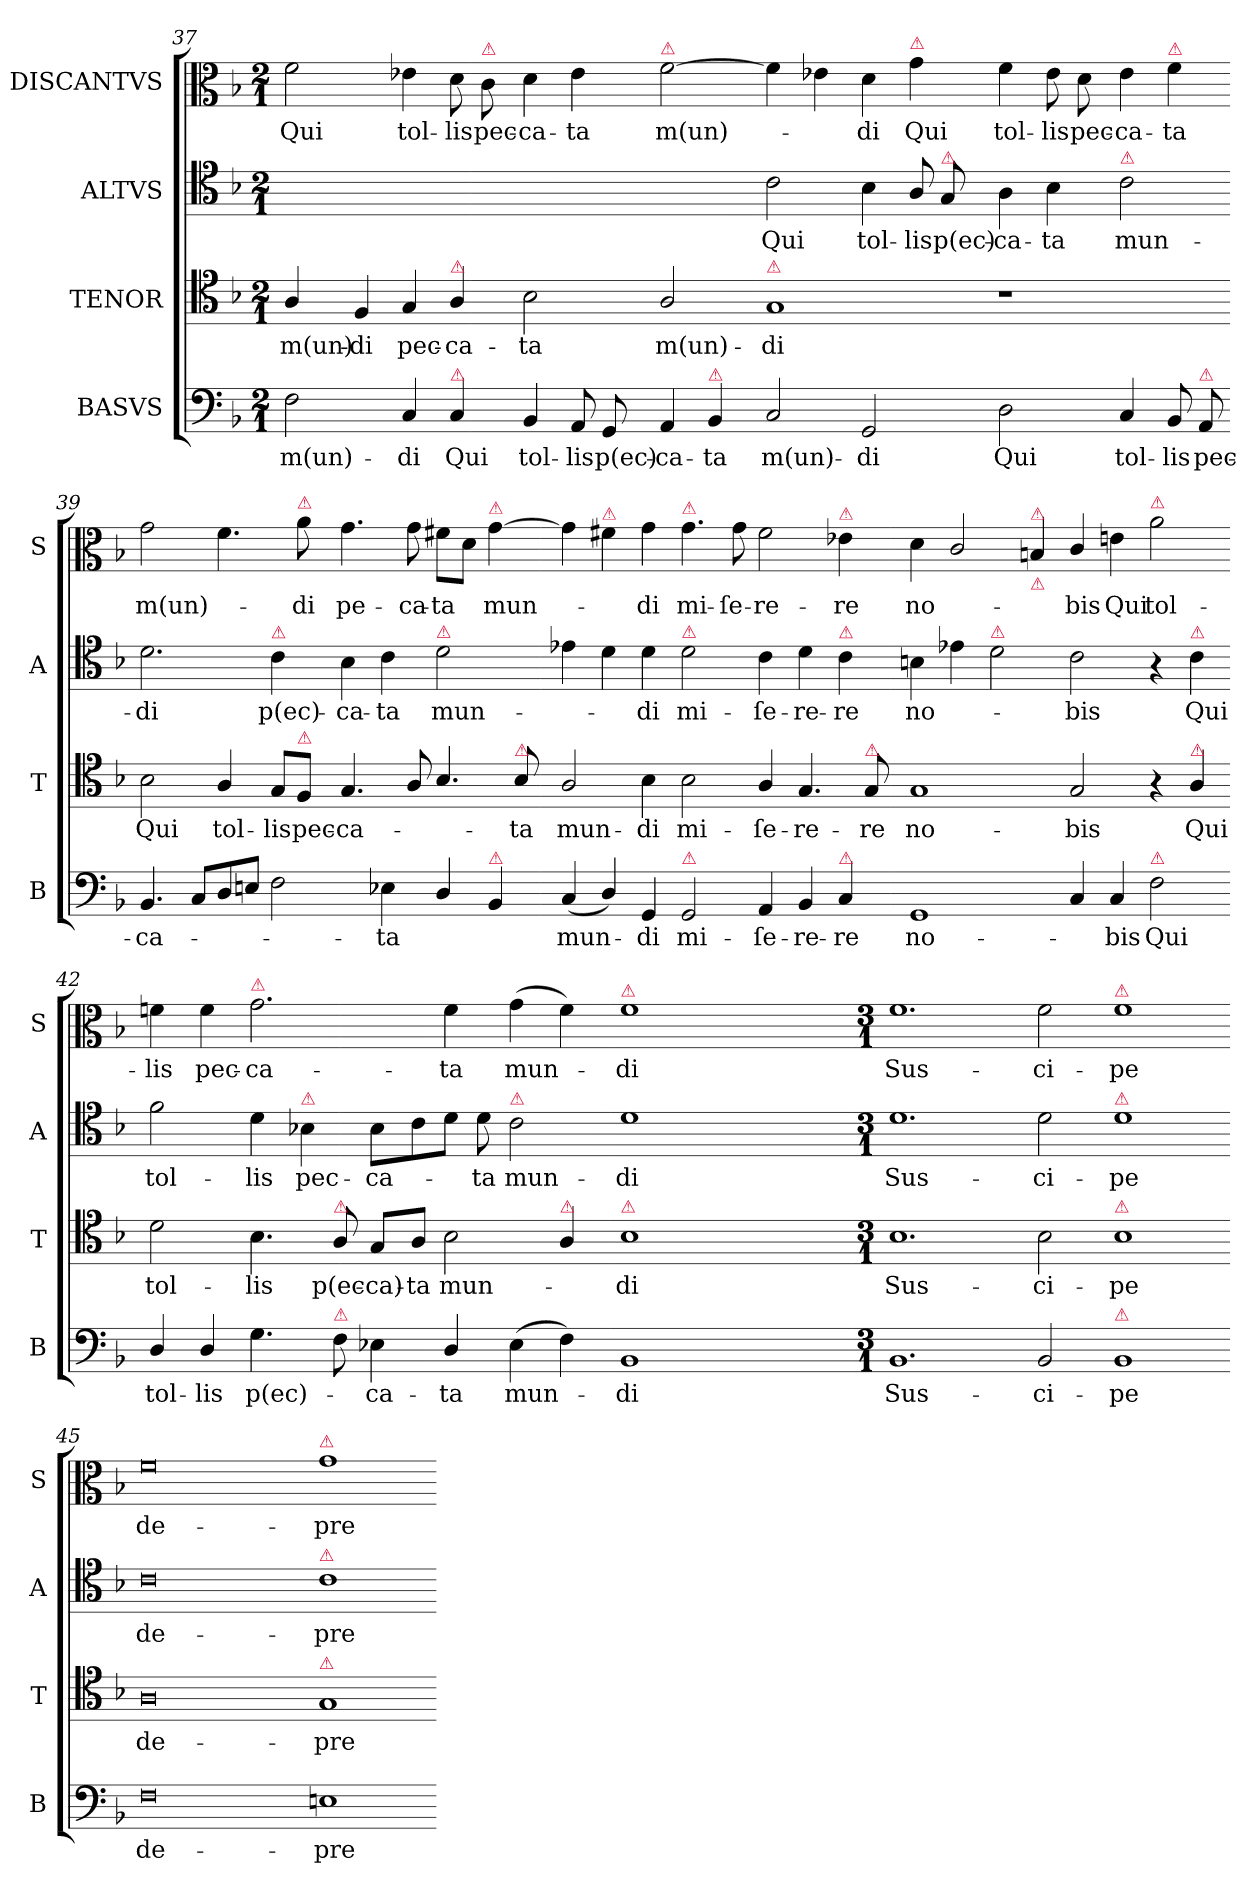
**kern	**text	**kern	**text	**kern	**text	**kern	**text
*part4	*part4	*part3	*part3	*part2	*part2	*part1	*part1
*staff4	*staff4	*staff3	*staff3	*staff2	*staff2	*staff1	*staff1
*I"BASVS	*	*I"TENOR	*	*I"ALTVS	*	*I"DISCANTVS	*
*I'B	*	*I'T	*	*I'A	*	*I'S	*
*clefF4	*	*clefC4	*	*clefC4	*	*clefC3	*
*k[b-]	*	*k[b-]	*	*k[b-]	*	*k[b-]	*
*F:ion	*	*F:ion	*	*F:ion	*	*F:ion	*
*M2/1	*	*M2/1	*	*M2/1	*	*M2/1	*
=37	=37	=37	=37	=37	=37	=37	=37
2F\	m(un)-	4A/	m(un)-	0ryy	.	2f\	Qui
.	.	4F/	-di	.	.	.	.
4C/	-di	4G/	pec-	.	.	4e-X\	tol-
!	!	!LO:TX:a:color=crimson:t=⚠	!	!	!	!	!
!LO:TX:a:color=crimson:t=⚠	!	!	!	!	!	!	!
!	!LO:LY:i	!	!	!	!	!	!
4C/	Qui	4A/	-ca-	.	.	8d\	-lis
!	!	!	!	!	!	!LO:TX:a:color=crimson:t=⚠	!
.	.	.	.	.	.	8c\	pec-
!	!LO:LY:i	!	!	!	!	!	!
4BB-/	tol-	2B-\	-ta	.	.	4d\	-ca-
!	!LO:LY:i	!	!	!	!	!	!
8AA/	-lis	.	.	.	.	4e-\	-ta
!	!LO:LY:i	!	!	!	!	!	!
8GG/	p(ec)-	.	.	.	.	.	.
!	!	!	!	!	!	!LO:TX:a:color=crimson:t=⚠	!
!	!LO:LY:i	!	!	!	!	!	!
4AA/	-ca-	2A/	m(un)-	.	.	[2f\	m(un)-
!LO:TX:a:color=crimson:t=⚠	!	!	!	!	!	!	!
!	!LO:LY:i	!	!	!	!	!	!
4BB-/	-ta	.	.	.	.	.	.
=38-	=38-	=38-	=38-	=38-	=38-	=38-	=38-
!	!	!LO:TX:a:color=crimson:t=⚠	!	!	!	!	!
!	!LO:LY:i	!	!	!	!	!	!
2C/	m(un)-	1G	-di	2c\	Qui	4f\]	.
.	.	.	.	.	.	4e-X\	.
!	!LO:LY:i	!	!	!	!	!	!
2GG/	-di	.	.	4B-\	tol-	4d\	-di
!	!	!	!	!	!	!LO:TX:a:color=crimson:t=⚠	!
!	!	!	!	!	!	!	!LO:LY:i
.	.	.	.	8A/	-lis	4g\	Qui
!	!	!	!	!LO:TX:a:color=crimson:t=⚠	!	!	!
.	.	.	.	8G/	p(ec)-	.	.
!	!	!	!	!	!	!	!LO:LY:i
2D\	Qui	1r	.	4A\	-ca-	4f\	tol-
!	!	!	!	!	!	!	!LO:LY:i
.	.	.	.	4B-\	-ta	8e-\	-lis
!	!	!	!	!	!	!	!LO:LY:i
.	.	.	.	.	.	8d\	pec-
!	!	!	!	!LO:TX:a:color=crimson:t=⚠	!	!	!
!	!	!	!	!	!	!	!LO:LY:i
4C/	tol-	.	.	2c\	mun-	4e-\	-ca-
!	!	!	!	!	!	!LO:TX:a:color=crimson:t=⚠	!
!	!	!	!	!	!	!	!LO:LY:i
8BB-/	-lis	.	.	.	.	4f\	-ta
!LO:TX:a:color=crimson:t=⚠	!	!	!	!	!	!	!
8AA/	pec-	.	.	.	.	.	.
=39-	=39-	=39-	=39-	=39-	=39-	=39-	=39-
!	!	!	!	!	!	!	!LO:LY:i
4.BB-/	-ca-	2B-\	Qui	2.d\	-di	2g\	m(un)-
8C/L	.	.	.	.	.	.	.
8D/	.	4A/	tol-	.	.	4.f\	.
8En/J	.	.	.	.	.	.	.
!	!	!	!	!LO:TX:a:color=crimson:t=⚠	!	!	!
2F\	.	8G/L	-lis	4c\	p(ec)-	.	.
!	!	!	!	!	!	!LO:TX:a:color=crimson:t=⚠	!
!	!	!LO:TX:a:color=crimson:t=⚠	!	!	!	!	!
!	!	!	!	!	!	!	!LO:LY:i
.	.	8F/J	pec-	.	.	8a\	-di
.	.	4.G/	-ca-	4B-\	-ca-	4.g\	pe-
4E-X\	ta	.	.	4c\	-ta	.	.
.	.	8A/	.	.	.	8g\	-ca-
!	!	!	!	!LO:TX:a:color=crimson:t=⚠	!	!	!
4D/	.	4.B-/	.	2d\	mun-	8f#X\L	-ta
.	.	.	.	.	.	8d\J	.
!	!	!	!	!	!	!LO:TX:a:color=crimson:t=⚠	!
!LO:TX:a:color=crimson:t=⚠	!	!	!	!	!	!	!
4BB-/	.	.	.	.	.	[4g\	mun-
!	!	!LO:TX:a:color=crimson:t=⚠	!	!	!	!	!
.	.	8B-/	-ta	.	.	.	.
=40-	=40-	=40-	=40-	=40-	=40-	=40-	=40-
(4C/	mun-	2A/	mun-	4e-X\	.	4g\]	.
!	!	!	!	!	!	!LO:TX:a:color=crimson:t=⚠	!
4D/)	.	.	.	4d\	.	4f#X\	.
4GG/	-di	4B-\	-di	4d\	-di	4g\	-di
!	!	!	!	!	!	!LO:TX:a:color=crimson:t=⚠	!
!	!	!	!	!LO:TX:a:color=crimson:t=⚠	!	!	!
!LO:TX:a:color=crimson:t=⚠	!	!	!	!	!	!	!
2GG/	mi-	2B-\	mi-	2d\	mi-	4.g\	mi-
.	.	.	.	.	.	8g\	-ſe-
4AA/	-ſe-	4A/	-ſe-	4c\	-ſe-	2f#\	-re-
4BB-/	-re-	4.G/	-re-	4d\	-re-	.	.
!	!	!	!	!	!	!LO:TX:a:color=crimson:t=⚠	!
!	!	!	!	!LO:TX:a:color=crimson:t=⚠	!	!	!
!LO:TX:a:color=crimson:t=⚠	!	!	!	!	!	!	!
4C/	-re	.	.	4c\	-re	4e-X\	-re
!	!	!LO:TX:a:color=crimson:t=⚠	!	!	!	!	!
.	.	8G/	-re	.	.	.	.
=41-	=41-	=41-	=41-	=41-	=41-	=41-	=41-
1GG	no-	1G	no-	4Bn\	no-	4d\	no-
.	.	.	.	4e-X\	.	2c/	.
!	!	!	!	!LO:TX:a:color=crimson:t=⚠	!	!	!
.	.	.	.	2d\	.	.	.
!	!	!	!	!	!	!LO:TX:a:color=crimson:t=⚠	!
!	!	!	!	!	!	!LO:TX:b:color=crimson:t=⚠	!
.	.	.	.	.	.	4Bn/	.
4C/	.	2G/	-bis	2c\	-bis	4c/	-bis
4C/	-bis	.	.	.	.	4en\	Qui
!	!	!	!	!	!	!LO:TX:a:color=crimson:t=⚠	!
!LO:TX:a:color=crimson:t=⚠	!	!	!	!	!	!	!
2F\	Qui	4r	.	4r	.	2a\	tol-
!	!	!	!	!LO:TX:a:color=crimson:t=⚠	!	!	!
!	!	!LO:TX:a:color=crimson:t=⚠	!	!	!	!	!
.	.	4A/	Qui	4c\	Qui	.	.
=42-	=42-	=42-	=42-	=42-	=42-	=42-	=42-
4D/	tol-	2d\	tol-	2f\	tol-	4fn\	-lis
4D/	-lis	.	.	.	.	4f\	pec-
!	!	!	!	!	!	!LO:TX:a:color=crimson:t=⚠	!
4.G\	p(ec)-	4.B-\	-lis	4d\	-lis	2.g\	-ca-
!	!	!	!	!LO:TX:a:color=crimson:t=⚠	!	!	!
.	.	.	.	4B-X\	pec-	.	.
!	!	!LO:TX:a:color=crimson:t=⚠	!	!	!	!	!
!LO:TX:a:color=crimson:t=⚠	!	!	!	!	!	!	!
8F\	.	8A/	p(ec-	.	.	.	.
4E-X\	-ca-	8G/L	-ca)-	8B-\L	-ca-	.	.
.	.	8A/J	-ta	8c\	.	.	.
4D/	-ta	2B-\	mun-	8d\J	.	4f\	-ta
.	.	.	.	8d\	ta	.	.
!	!	!	!	!LO:TX:a:color=crimson:t=⚠	!	!	!
(4E-\	mun-	.	.	2c\	mun-	(4g\	mun-
!	!	!LO:TX:a:color=crimson:t=⚠	!	!	!	!	!
4F\)	.	4A/	.	.	.	4f\)	.
=43-	=43-	=43-	=43-	=43-	=43-	=43-	=43-
!	!	!	!	!	!	!LO:TX:a:color=crimson:t=⚠	!
!	!	!LO:TX:a:color=crimson:t=⚠	!	!	!	!	!
1BB-	-di	1B-	-di	1d	-di	1f	-di
1ryy	.	1ryy	.	1ryy	.	1ryy	.
=44-	=44-	=44-	=44-	=44-	=44-	=44-	=44-
*M3/1	*	*M3/1	*	*M3/1	*	*M3/1	*
1.BB-	Sus-	1.B-	Sus-	1.d	Sus-	1.f	Sus-
2BB-/	-ci-	2B-\	-ci-	2d\	-ci-	2f\	-ci-
!	!	!	!	!	!	!LO:TX:a:color=crimson:t=⚠	!
!	!	!	!	!LO:TX:a:color=crimson:t=⚠	!	!	!
!	!	!LO:TX:a:color=crimson:t=⚠	!	!	!	!	!
!LO:TX:a:color=crimson:t=⚠	!	!	!	!	!	!	!
1BB-	-pe	1B-	-pe	1d	-pe	1f	-pe
=45-	=45-	=45-	=45-	=45-	=45-	=45-	=45-
0F	de-	0A	de-	0c	de-	0f	de-
!	!	!	!	!	!	!LO:TX:a:color=crimson:t=⚠	!
!	!	!	!	!LO:TX:a:color=crimson:t=⚠	!	!	!
!	!	!LO:TX:a:color=crimson:t=⚠	!	!	!	!	!
1En	-pre-	1G	-pre-	1c	-pre-	1g	-pre-
=-	=-	=-	=-	=-	=-	=-	=-
*-	*-	*-	*-	*-	*-	*-	*-
